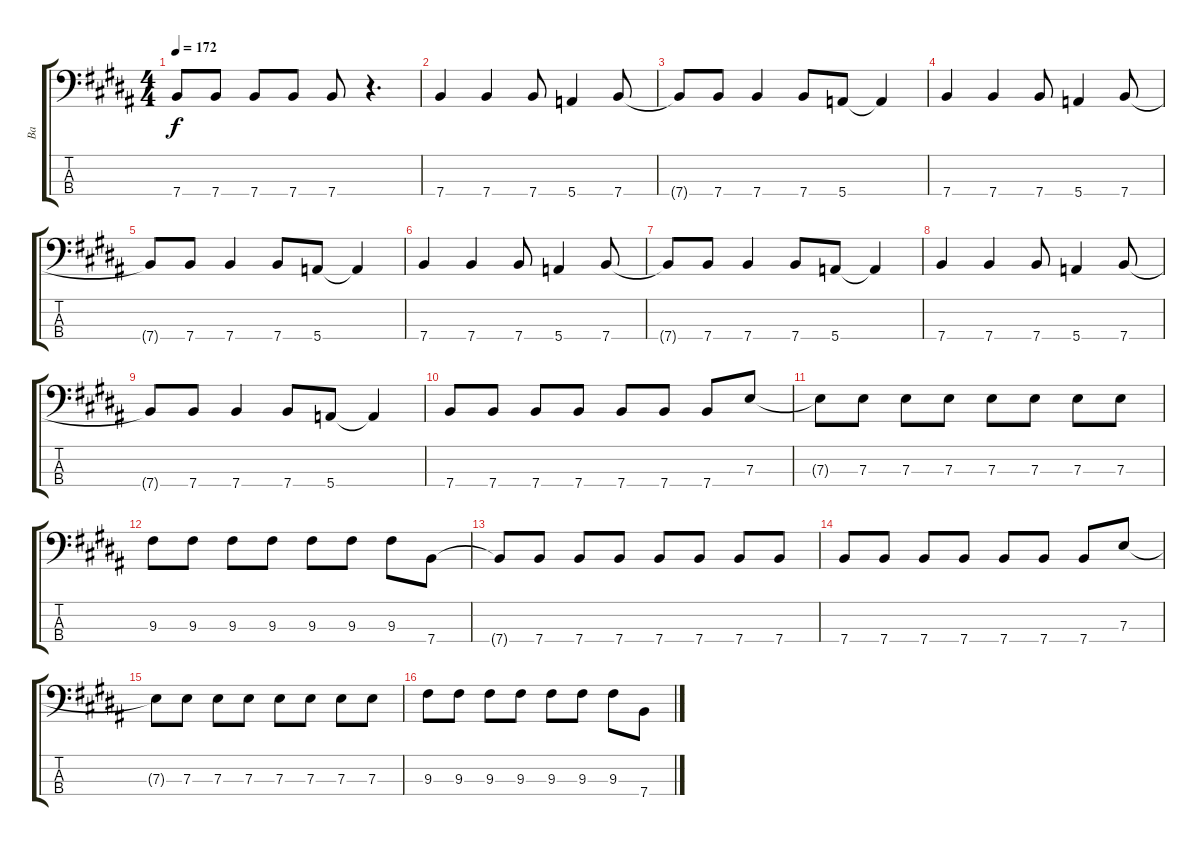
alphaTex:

\track ("Ba" "Ba") {instrument electricbassfinger}
\staff {score tabs}
\tuning (G2 D2 A1 E1) {hide}
\ts (4 4)
\tempo 172
\clef f4
\ks b
7.4{t}.8{dy f} 7.4.8 7.4.8 7.4.8 7.4.8 r.4{d} |
7.4.4 7.4.4 7.4.8 5.4.4 7.4.8 |
7.4{t}.8 7.4.8 7.4.4 7.4.8 5.4.8 5.4{t}.4 |
7.4.4 7.4.4 7.4.8 5.4.4 7.4.8 |
7.4{t}.8 7.4.8 7.4.4 7.4.8 5.4.8 5.4{t}.4 |
7.4.4 7.4.4 7.4.8 5.4.4 7.4.8 |
7.4{t}.8 7.4.8 7.4.4 7.4.8 5.4.8 5.4{t}.4 |
7.4.4 7.4.4 7.4.8 5.4.4 7.4.8 |
7.4{t}.8 7.4.8 7.4.4 7.4.8 5.4.8 5.4{t}.4 |
7.4.8 7.4.8 7.4.8 7.4.8 7.4.8 7.4.8 7.4.8 7.3.8 |
7.3{t}.8 7.3.8 7.3.8 7.3.8 7.3.8 7.3.8 7.3.8 7.3.8 |
9.3.8 9.3.8 9.3.8 9.3.8 9.3.8 9.3.8 9.3.8 7.4.8 |
7.4{t}.8 7.4.8 7.4.8 7.4.8 7.4.8 7.4.8 7.4.8 7.4.8 |
7.4.8 7.4.8 7.4.8 7.4.8 7.4.8 7.4.8 7.4.8 7.3.8 |
7.3{t}.8 7.3.8 7.3.8 7.3.8 7.3.8 7.3.8 7.3.8 7.3.8 |
9.3.8 9.3.8 9.3.8 9.3.8 9.3.8 9.3.8 9.3.8 7.4.8
